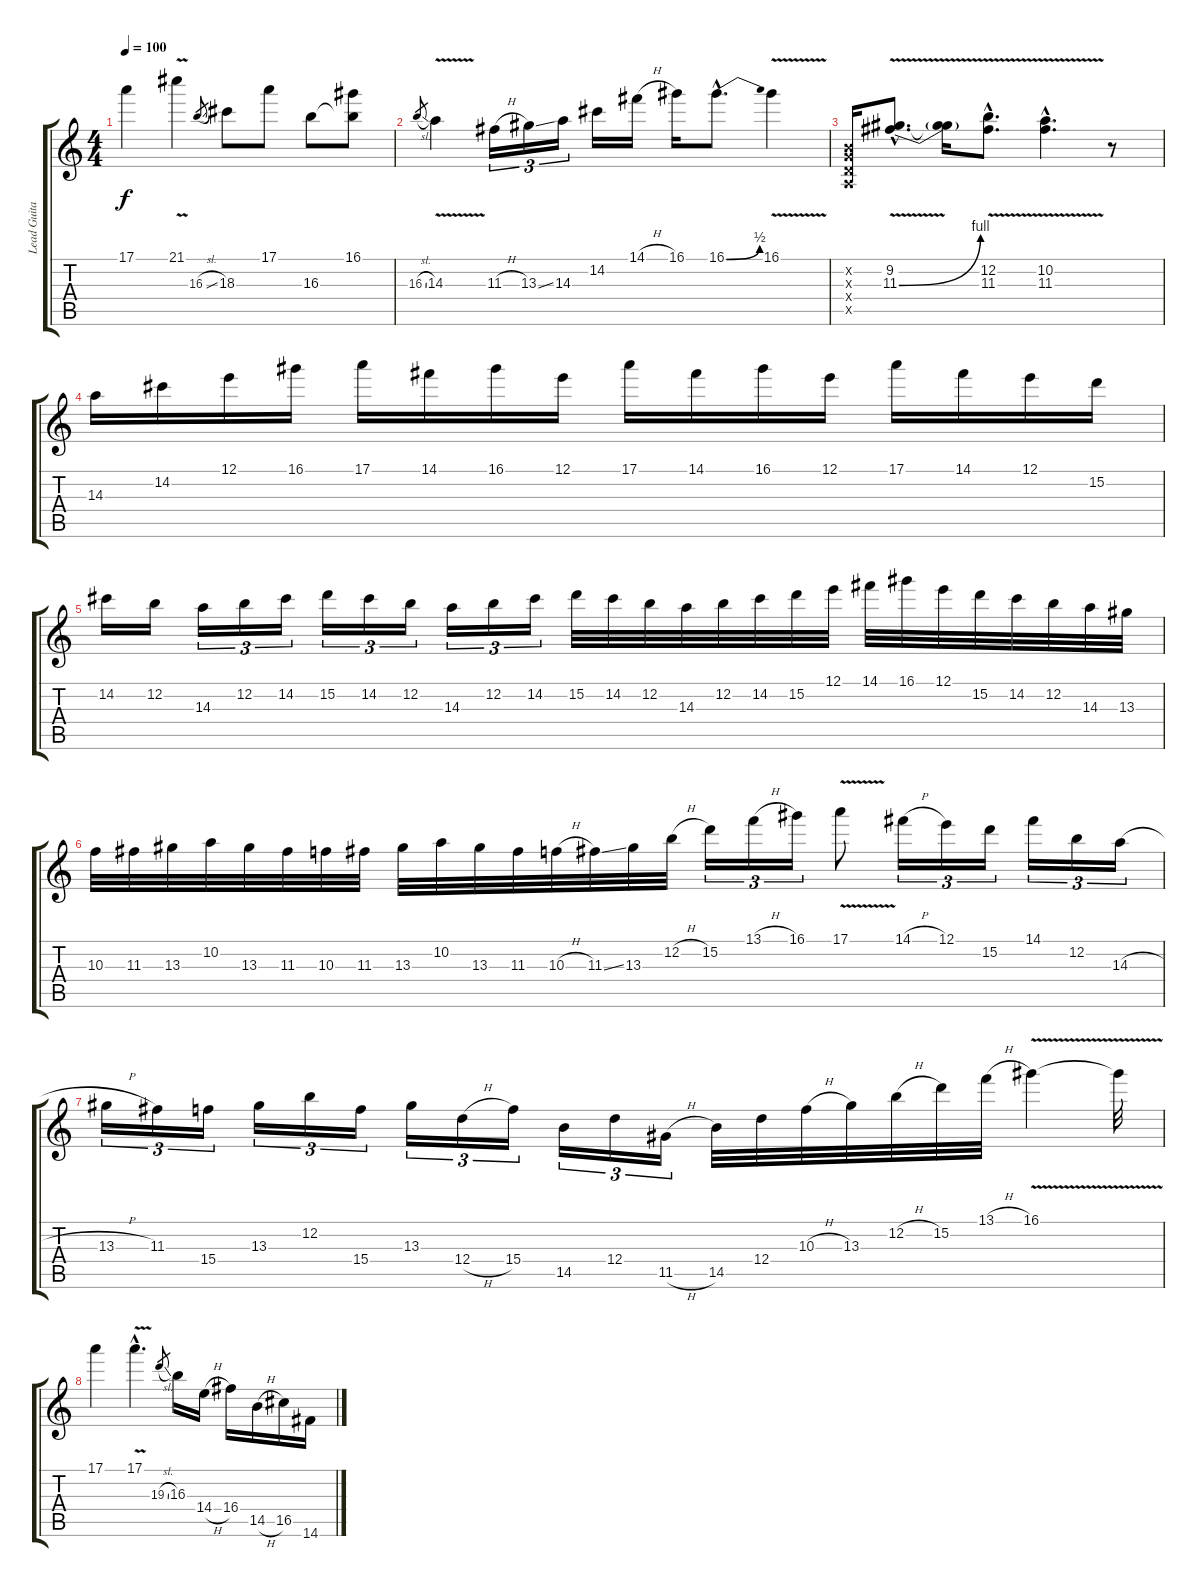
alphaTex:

\track ("Lead Guitar-left ch." "Lead Guita") {instrument distortionguitar}
\staff {score tabs}
\tuning (E4 B3 G3 D3 A2 E2) {hide}
\ts (4 4)
\tempo 100
\clef g2
\ks c
17.1{t}.4{dy f} 21.1{v}.4 16.3{sl}.8{gr} 18.3.8 17.1.8 16.3.8 (16.1 16.3{t}).8 |
16.3{sl}.8{gr} 14.3{v}.4 11.3{h}.16{tu (3 2)} 13.3{ss}.16{tu (3 2)} 14.3.16{tu (3 2)} 14.2.16 14.1{h}.16 16.1.16 16.1{be (bend 0 0 60 2) hac}.8{d} 16.1{v}.4 |
(0.2{x} 0.3{x} 0.4{x} 0.5{x}).16 (9.2{hac} 11.3{be (bend 0 0 60 4) v hac}).8{d} (9.2{t} 11.3{t}).16 (12.2{v hac} 11.3{v hac}).8{d} (10.2{v hac} 11.3{v hac}).4{d} r.8 |
14.3.16 14.2.16 12.1.16 16.1.16 17.1.16 14.1.16 16.1.16 12.1.16 17.1.16 14.1.16 16.1.16 12.1.16 17.1.16 14.1.16 12.1.16 15.2.16 |
14.2.16 12.2.16 14.3.16{tu (3 2)} 12.2.16{tu (3 2)} 14.2.16{tu (3 2)} 15.2.16{tu (3 2)} 14.2.16{tu (3 2)} 12.2.16{tu (3 2)} 14.3.16{tu (3 2)} 12.2.16{tu (3 2)} 14.2.16{tu (3 2)} 15.2.32 14.2.32 12.2.32 14.3.32 12.2.32 14.2.32 15.2.32 12.1.32 14.1.32 16.1.32 12.1.32 15.2.32 14.2.32 12.2.32 14.3.32 13.3.32 |
10.3.32 11.3.32 13.3.32 10.2.32 13.3.32 11.3.32 10.3.32 11.3.32 13.3.32 10.2.32 13.3.32 11.3.32 10.3{h}.32 11.3{ss}.32 13.3.32 12.2{h}.32 15.2.16{tu (3 2)} 13.1{h}.16{tu (3 2)} 16.1.16{tu (3 2)} 17.1{v}.8 14.1{h}.16{tu (3 2)} 12.1.16{tu (3 2)} 15.2.16{tu (3 2)} 14.1.16{tu (3 2)} 12.2.16{tu (3 2)} 14.3{h}.16{tu (3 2)} |
13.3{h}.16{tu (3 2)} 11.3.16{tu (3 2)} 15.4.16{tu (3 2)} 13.3.16{tu (3 2)} 12.2.16{tu (3 2)} 15.4.16{tu (3 2)} 13.3.16{tu (3 2)} 12.4{h}.16{tu (3 2)} 15.4.16{tu (3 2)} 14.5.16{tu (3 2)} 12.4.16{tu (3 2)} 11.5{h}.16{tu (3 2)} 14.5.32 12.4.32 10.3{h}.32 13.3.32 12.2{h}.32 15.2.32 13.1{h}.32 16.1{v}.4 16.1{t}.32 |
17.1.4 17.1{v hac}.4{d} 19.3{sl}.8{gr} 16.3.16 14.4{h}.16 16.4.16 14.5{h}.16 16.5.16 14.6.16
